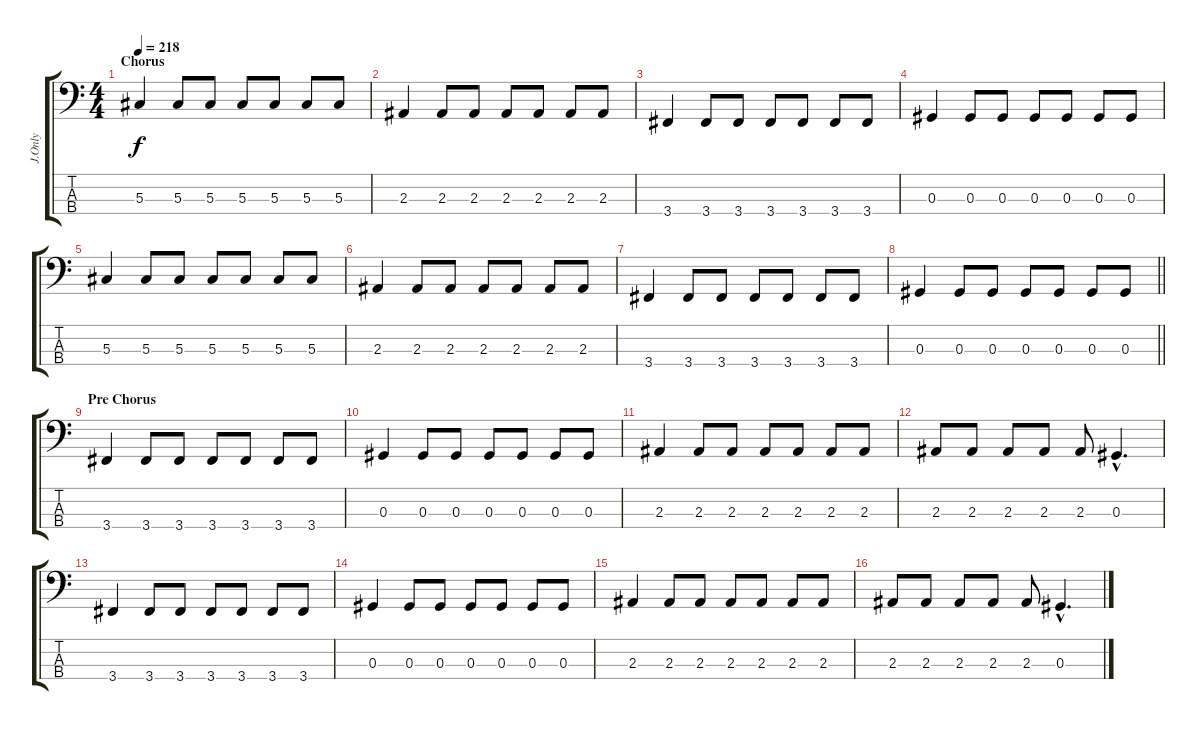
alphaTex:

\track ("J.Only" "J.Only") {instrument acousticguitarnylon}
\staff {score tabs}
\tuning (Gb2 Db2 Ab1 Eb1) {hide}
\ts (4 4)
\section ("" "Chorus")
\tempo 218
\clef f4
\ks c
5.3.4{dy f} 5.3.8 5.3.8 5.3.8 5.3.8 5.3.8 5.3.8 |
2.3.4 2.3.8 2.3.8 2.3.8 2.3.8 2.3.8 2.3.8 |
3.4.4 3.4.8 3.4.8 3.4.8 3.4.8 3.4.8 3.4.8 |
0.3.4 0.3.8 0.3.8 0.3.8 0.3.8 0.3.8 0.3.8 |
5.3.4 5.3.8 5.3.8 5.3.8 5.3.8 5.3.8 5.3.8 |
2.3.4 2.3.8 2.3.8 2.3.8 2.3.8 2.3.8 2.3.8 |
3.4.4 3.4.8 3.4.8 3.4.8 3.4.8 3.4.8 3.4.8 |
\barLineRight lightlight
0.3.4 0.3.8 0.3.8 0.3.8 0.3.8 0.3.8 0.3.8 |
\section ("" "Pre Chorus")
3.4.4 3.4.8 3.4.8 3.4.8 3.4.8 3.4.8 3.4.8 |
0.3.4 0.3.8 0.3.8 0.3.8 0.3.8 0.3.8 0.3.8 |
2.3.4 2.3.8 2.3.8 2.3.8 2.3.8 2.3.8 2.3.8 |
2.3.8 2.3.8 2.3.8 2.3.8 2.3.8 0.3{hac}.4{d} |
3.4.4 3.4.8 3.4.8 3.4.8 3.4.8 3.4.8 3.4.8 |
0.3.4 0.3.8 0.3.8 0.3.8 0.3.8 0.3.8 0.3.8 |
2.3.4 2.3.8 2.3.8 2.3.8 2.3.8 2.3.8 2.3.8 |
2.3.8 2.3.8 2.3.8 2.3.8 2.3.8 0.3{hac}.4{d}
